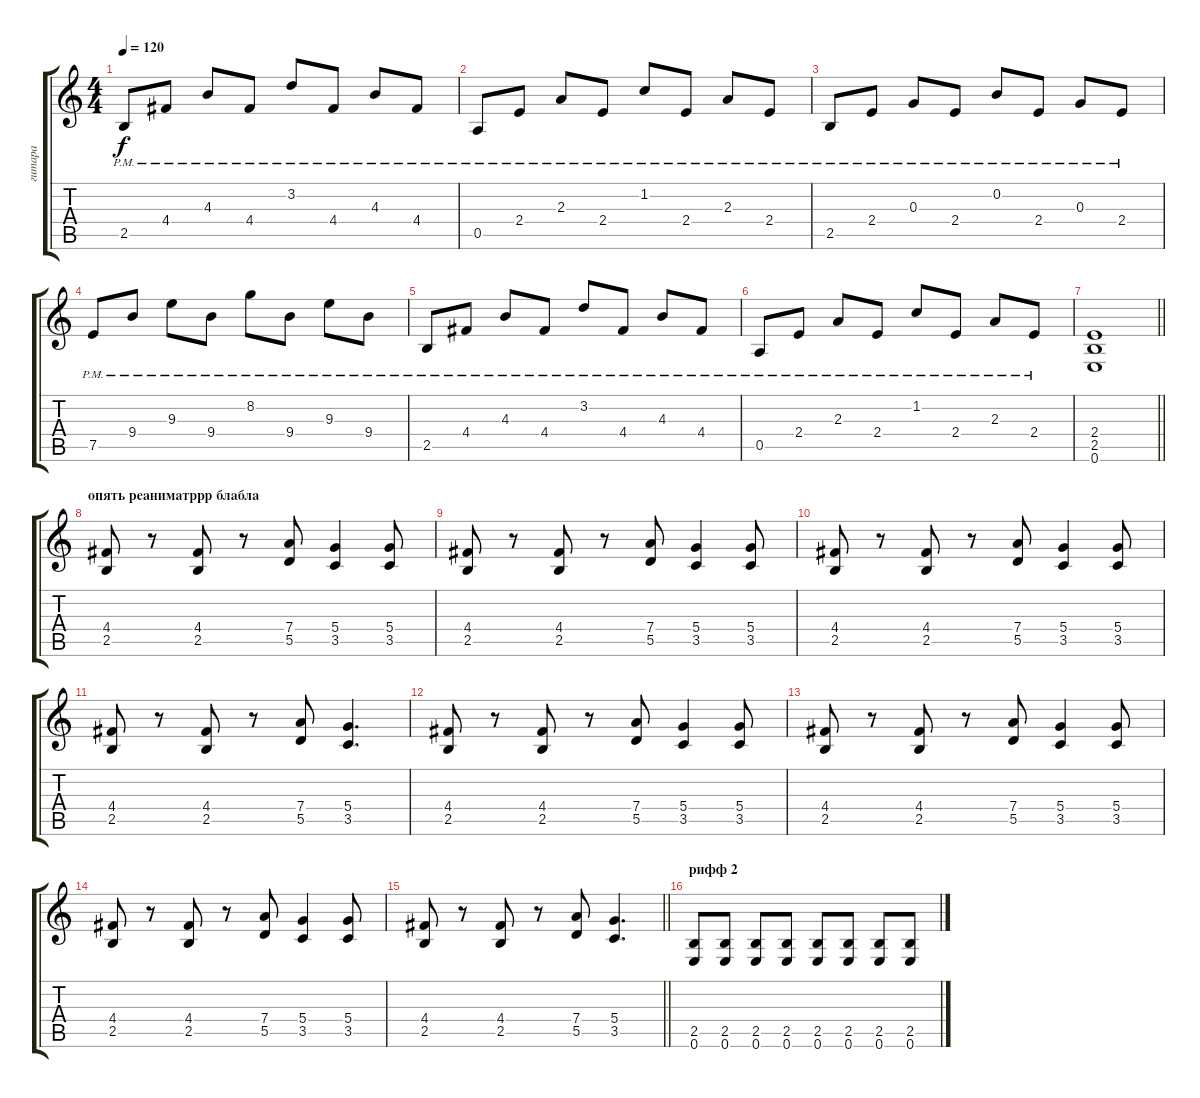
\track ("гитара" "гитара") {instrument electricguitarclean}
\staff {score tabs}
\tuning (E4 B3 G3 D3 A2 E2) {hide}
\ts (4 4)
\tempo 120
\clef g2
\ks c
2.5{pm}.8{dy f} 4.4{pm}.8 4.3{pm}.8 4.4{pm}.8 3.2{pm}.8 4.4{pm}.8 4.3{pm}.8 4.4{pm}.8 |
0.5{pm}.8 2.4{pm}.8 2.3{pm}.8 2.4{pm}.8 1.2{pm}.8 2.4{pm}.8 2.3{pm}.8 2.4{pm}.8 |
2.5{pm}.8 2.4{pm}.8 0.3{pm}.8 2.4{pm}.8 0.2{pm}.8 2.4{pm}.8 0.3{pm}.8 2.4{pm}.8 |
7.5{pm}.8 9.4{pm}.8 9.3{pm}.8 9.4{pm}.8 8.2{pm}.8 9.4{pm}.8 9.3{pm}.8 9.4{pm}.8 |
2.5{pm}.8 4.4{pm}.8 4.3{pm}.8 4.4{pm}.8 3.2{pm}.8 4.4{pm}.8 4.3{pm}.8 4.4{pm}.8 |
0.5{pm}.8 2.4{pm}.8 2.3{pm}.8 2.4{pm}.8 1.2{pm}.8 2.4{pm}.8 2.3{pm}.8 2.4{pm}.8 |
\barLineRight lightlight
(2.4 2.5 0.6).1 |
\section ("" "опять реаниматррр блабла")
(4.4 2.5).8 r.8 (4.4 2.5).8 r.8 (7.4 5.5).8 (5.4 3.5).4 (5.4 3.5).8 |
(4.4 2.5).8 r.8 (4.4 2.5).8 r.8 (7.4 5.5).8 (5.4 3.5).4 (5.4 3.5).8 |
(4.4 2.5).8 r.8 (4.4 2.5).8 r.8 (7.4 5.5).8 (5.4 3.5).4 (5.4 3.5).8 |
(4.4 2.5).8 r.8 (4.4 2.5).8 r.8 (7.4 5.5).8 (5.4 3.5).4{d} |
(4.4 2.5).8 r.8 (4.4 2.5).8 r.8 (7.4 5.5).8 (5.4 3.5).4 (5.4 3.5).8 |
(4.4 2.5).8 r.8 (4.4 2.5).8 r.8 (7.4 5.5).8 (5.4 3.5).4 (5.4 3.5).8 |
(4.4 2.5).8 r.8 (4.4 2.5).8 r.8 (7.4 5.5).8 (5.4 3.5).4 (5.4 3.5).8 |
\barLineRight lightlight
(4.4 2.5).8 r.8 (4.4 2.5).8 r.8 (7.4 5.5).8 (5.4 3.5).4{d} |
\section ("" "рифф 2")
(2.5 0.6).8 (2.5 0.6).8 (2.5 0.6).8 (2.5 0.6).8 (2.5 0.6).8 (2.5 0.6).8 (2.5 0.6).8 (2.5 0.6).8
